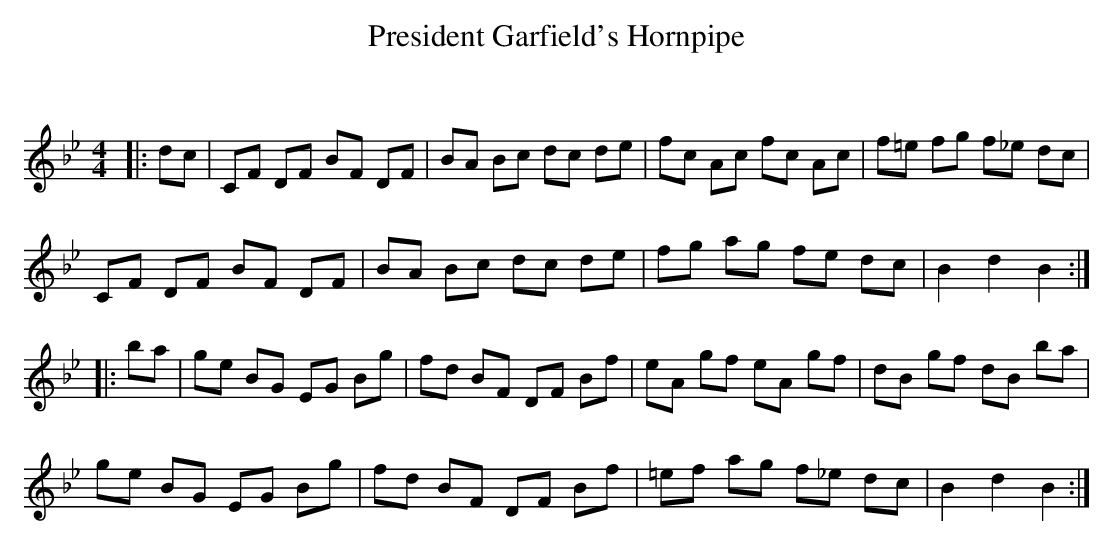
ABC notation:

X:1
T: President Garfield's Hornpipe
C:
Q: 232
K:Bb
M:4/4
L:1/8
|:dc|CF DF BF DF|BA Bc dc de|fc Ac fc Ac|f=e fg f_e dc|
CF DF BF DF|BA Bc dc de|fg ag fe dc|B2 d2 B2:|
|:ba|ge BG EG Bg|fd BF DF Bf|eA gf eA gf|dB gf dB ba|
ge BG EG Bg|fd BF DF Bf|=ef ag f_e dc|B2 d2 B2:|
